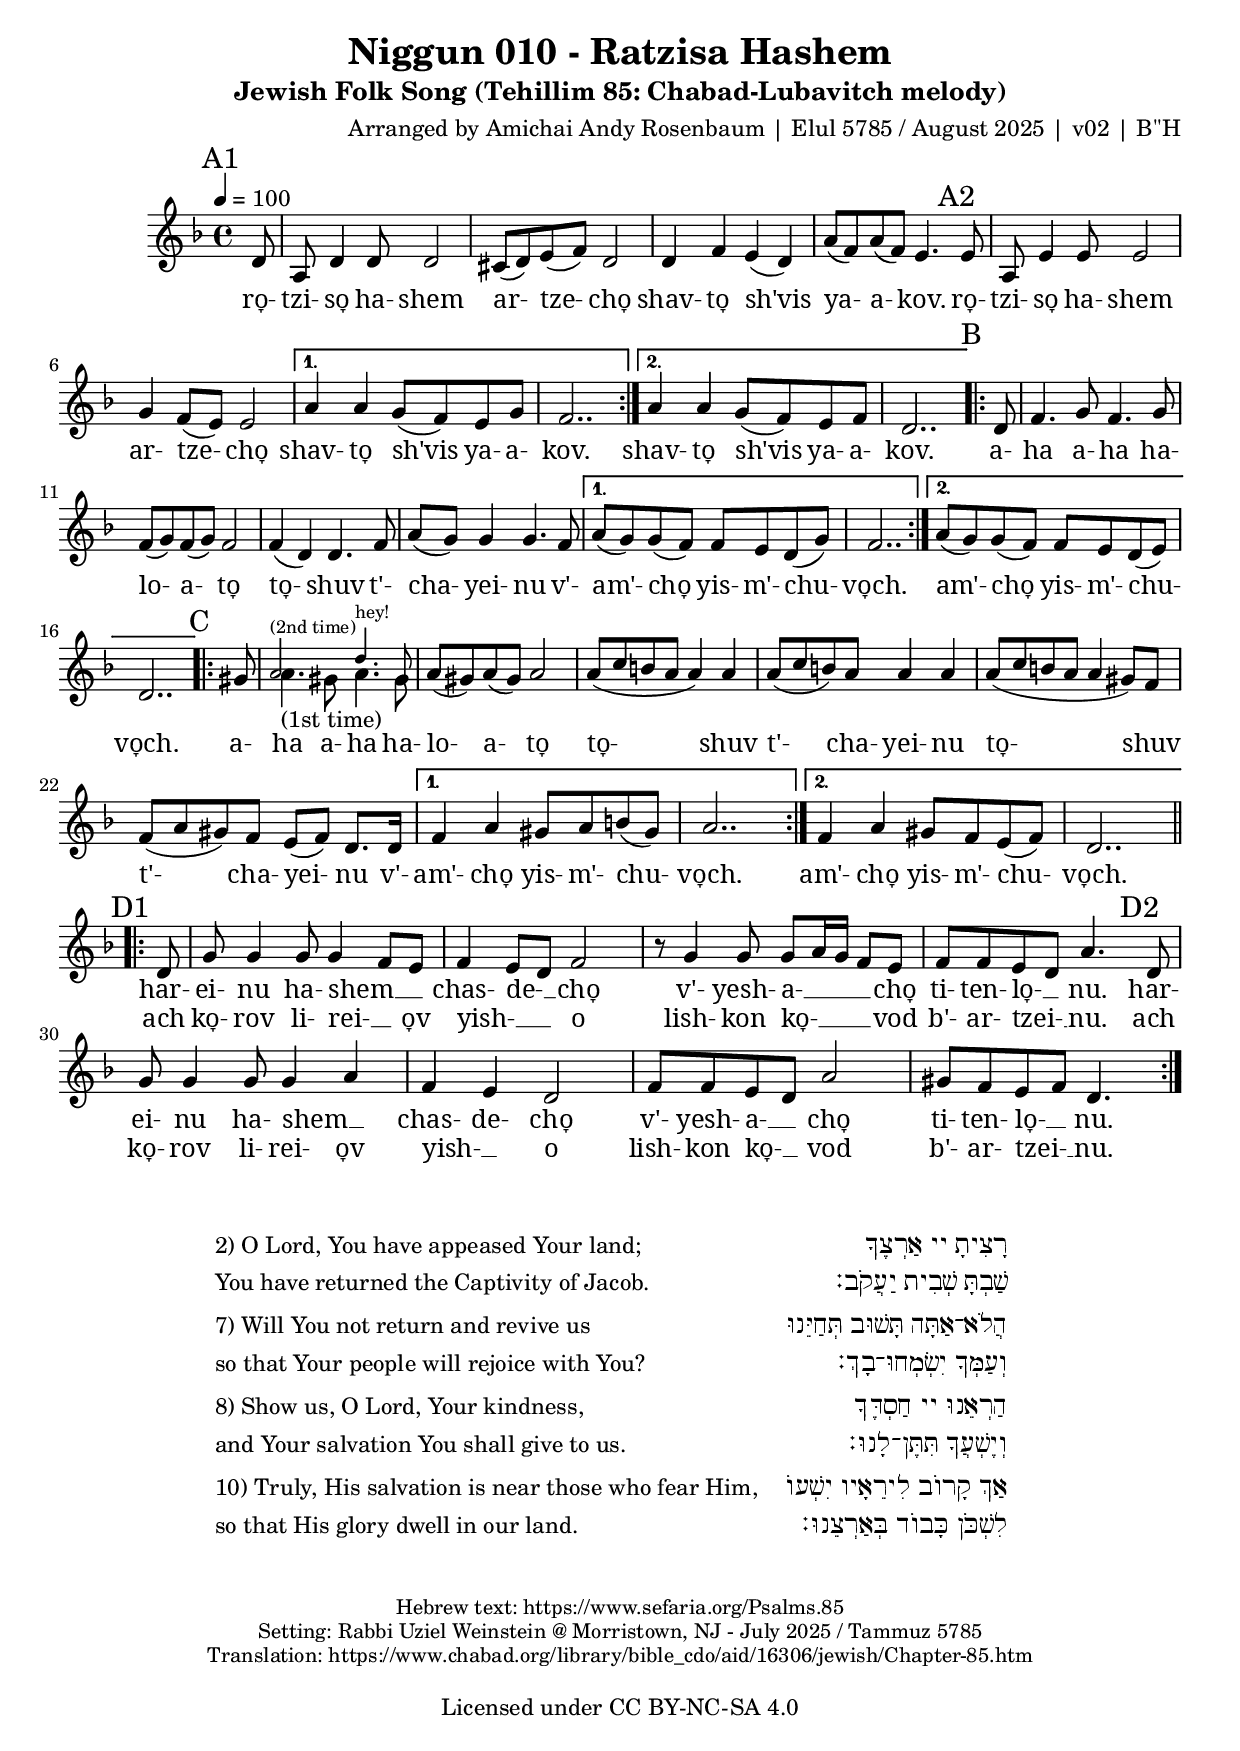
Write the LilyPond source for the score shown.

\version "2.24.4"


\header {
  title = "Niggun 010 - Ratzisa Hashem"
  subtitle = "Jewish Folk Song (Tehillim 85: Chabad-Lubavitch melody)"
%   subsubtitle = "Transliteration Style: Tehillat Hashem English"
  % subsubtitle = "Transliteration Style: Modern Israeli"
  % subsubtitle = "Transliteration Style: ArtScroll Ashkenazi"
  arranger = "Arranged by Amichai Andy Rosenbaum | Elul 5785 / August 2025 | v02 | B''H"
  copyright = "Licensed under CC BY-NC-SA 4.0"
}



upperAOne = \relative c' {
  \mark \markup { "A1" }
  \partial 8 d8
  | a8 d4 d8 d2
  | cis8( d) e( f) d2
  | d4 f e( d)
  | a'8( f) a( f) e4.
}

upperATwo = \relative c' {
  \mark \markup { "A2" }
  e8
  | a,8 e'4 e8 e2
  | g4 f8( e) e2
}

upperAEndX = \relative c'' {
  | a4 a g8( f) e8 g
  | f2..
}

upperAEndY = \relative c'' {
  | a4 a g8( f) e8 f
  | d2..
}

% a- ha a- ha ha- lo- a- to̞ to̞- shuv t'- cha- yei- nu v'- am'- cho̞ yis- m'- chu- vo̞ch.
upperBOne = \relative c' {
  \mark \markup { "B" }
  d8
  | f4. g8 f4. g8
  | f( g) f( g) f2
  % to̞- shuv t'-
  | f4( d) d4. f8
  | a8( g) g4 g4. f8
}

upperBOneEndX = \relative c'' {
  | a8( g) g( f) f e d( g)
  | f2..
}

upperBOneEndY = \relative c'' {
  | a8( g) g( f) f e d( e)
  | d2..
}


upperBTwoPickup = \relative c'' {
  \mark \markup { "C" }
  gis8
}

upperBTwoSplitFirstTime = \relative c'' {
  a4._\markup { "(1st time)" } gis8 a4. gis8
}

upperBTwoSplitSecondTime = \relative c'' {
  a2^\markup { "(2nd time)" } d4.^\markup { "hey!" } gis,8
}

upperBTwoSplitJoint = \relative c'' {
  \oneVoice
  <<
    \new Voice = "two" {
      \voiceTwo
      \override Stem.direction = #UP
      \tiny
      \upperBTwoSplitSecondTime
      \normalsize
      \revert Stem.direction
    }
%     \new Voice = "two" {
    {
      \voiceOne
      \override Stem.direction = #DOWN
      \upperBTwoSplitFirstTime
      \revert Stem.direction
    }
  >>
  \oneVoice
}

upperBTwoCommon = \relative c'' {
  | a8( gis) a( gis) a2
  % to̞- shuv
  | a8( c b a a4) a
  | a8( c b) a a4 a
  | a8( c b a a4 gis8) f
  % t'- cha- yei- nu v'
  | f( a gis) f e( f) d8. d16
}


upperBTwoEndX = \relative c' {
  | f4 a gis8 a b( gis)
  | a2..
}

upperBTwoEndY = \relative c' {
  | f4 a gis8 f e( f)
  | d2..
}

%   har- ei- nu ha- shem chas- de- cho̞ v'- yesh- a- cho̞ ti- ten- lo̞- nu.
% ach ko̞- rov li- rei- o̞v yish- o lish- kon ko̞- vod b'- ar- tzei- nu.
upperCOne = \relative c' {
  \mark \markup { "D1" }
  d8
  | g8 g4 g8 g4 f8 e
  | f4 e8 d f2
  | r8 g4 g8 g a16 g f8 e f f e d a'4.
}

upperCOneP = \relative c' {
  \mark \markup { "D2" }
  d8
  | g8 g4 g8 g4 a4
  | f4 e4 d2
  | f8 f e d a'2 gis8 f e f d4.
}

% ======== %
% Sections %
% ======== %

sectionUpperA = {
  \repeat volta 2 {

    \upperAOne
    \upperATwo

    \alternative {
      \upperAEndX
      \upperAEndY
    }
  
  }
}

sectionUpperBOne = {
  \repeat volta 2 {
    \upperBOne
    
    \alternative {
      \upperBOneEndX
      \upperBOneEndY
    }
  }
}

% a- ha a- ha ha- lo- a- to̞ to̞- shuv t'- cha- yei- nu v'- am'- cho̞ yis- m'- chu- vo̞ch.
sectionUpperBTwoScore = {
  \repeat volta 2 {
    \upperBTwoPickup
    \upperBTwoSplitJoint
    \upperBTwoCommon
    \alternative {
      \upperBTwoEndX
      \upperBTwoEndY
    }
  }
}

sectionUpperBTwoMidi = {
  \upperBTwoPickup
  \upperBTwoSplitFirstTime
  \upperBTwoCommon
  \upperBTwoEndX
  
  \upperBTwoPickup
  \upperBTwoSplitSecondTime
  \upperBTwoCommon
  \upperBTwoEndY
}

sectionUpperC = {
  \repeat volta 2 {
    \upperCOne
    \upperCOneP
  }
}

% ===== %
% Parts %
% ===== %


upper = {
  \clef treble
  \key d \minor
  \time 4/4
  \tempo 4 = 100
  
  \sectionUpperA
  
  \sectionUpperBOne
  
  \sectionUpperBTwoScore

  \break
}

upperMidi = {
  \clef treble
  \key d \minor
  \time 4/4
  \tempo 4 = 100
  
  \sectionUpperA
  
  \sectionUpperBOne
  
  \sectionUpperBTwoMidi
  
  \sectionUpperC

}

% ==== %
% Text %
% ==== %

textAOne = \lyricmode {
  ro̞- tzi- so̞ ha- shem ar- tze- cho̞ shav- to̞ sh'vis ya- a- kov.
}

textATwo = \textAOne

textAEndY = \lyricmode {
  shav- to̞ sh'vis ya- a- kov.
}

textBOne = \lyricmode {
  a- ha a- ha ha- lo- a- to̞ to̞- shuv t'- cha- yei- nu v'- am'- cho̞ yis- m'- chu- vo̞ch.
}

textBTwo = \lyricmode {
  a- ha a- ha ha- lo- a- to̞ to̞- shuv t'- cha- yei- nu to̞- shuv t'- cha- yei- nu v'- am'- cho̞ yis- m'- chu- vo̞ch.
}

textBTwoEndY = \lyricmode {
  am'- cho̞ yis- m'- chu- vo̞ch.
}

% textBTwoP = \lyricmode {
%   a- ha hei ha- lo- a- to̞ to̞- shuv t'- cha- yei- nu to̞- shuv t'- cha- yei- nu v'- am'- cho̞ yis- m'- chu- vo̞ch.
% }

textBOneEndY = \lyricmode {
  am'- cho̞ yis- m'- chu- vo̞ch.
}

textCOne = \lyricmode {
  har- ei- nu ha- shem __ _ _ chas- de- __ _ cho̞ v'- yesh- a- __ _ _ _ cho̞ ti- ten- lo̞- __ _ nu.
}

textCOneP = \lyricmode {
  har- ei- nu ha- shem __ _ chas- de- cho̞ v'- yesh- a- __ _ cho̞ ti- ten- lo̞- __ _ nu.
}

textCTwo = \lyricmode {
  ach ko̞- rov li- rei- __ _ o̞v yish- __ _ _ o lish- kon ko̞- __ _ _ _ vod b'- ar- tzei- __ _ nu.
}

textCTwoP = \lyricmode {
  ach ko̞- rov li- rei- o̞v yish- __ _ o lish- kon ko̞- __ _ vod b'- ar- tzei- __ _ nu.
}


textAll = {
  \textAOne
  \textATwo
  \textAEndY
  \textBOne
  \textBOneEndY
  \textBTwo
  \textBTwoEndY
}

% ====== %
% Staves %
% ====== %

bodyVoice = \new Voice = "body" \upper

endingVoice = \new Voice = "ending" \sectionUpperC

staffUpper = \new Staff = upper {
  \set Staff.midiInstrument = #"tuba" \bodyVoice \endingVoice
}

staffUpperMidi = \new Staff = upperMidi { \set Staff.midiInstrument = #"tuba" \new Voice = "singer" \upperMidi }

staffLyrics = \new Lyrics \with {
  alignBelowContext = "upper"
  \override VerticalAxisGroup.remove-empty = ##t
} \lyricsto "body" { \textAll }

endLyricsOne = \new Lyrics \with {
  alignBelowContext = "upper"
  \override VerticalAxisGroup.remove-empty = ##t
} \lyricsto "ending" { \textCOne \textCOneP }

endLyricsTwo = \new Lyrics \with {
  alignBelowContext = "upper"
  \override VerticalAxisGroup.remove-empty = ##t
} \lyricsto "ending" { \textCTwo \textCTwoP }

theScore = {
  \new PianoStaff <<
    \staffUpper
    \staffLyrics
    \endLyricsTwo
    \endLyricsOne
  >>
}

theScoreMidi = {
  \new PianoStaff <<
    \staffUpperMidi
  >>
}

\score {
    \theScore
  \layout {
    \context {
      \Lyrics
      \override LyricText.font-name = #"Garamond"
%       \override LyricText.font-name = #"Times New Roman,"
    }
 }
  % \midi { \context { \Score midiRepeatTypes #onlyRepeats } }
}

\score {
\unfoldRepeats {
  \transpose c' c  {
  \theScoreMidi
  }
}
  \midi { 
	}
}


\markup {
  \vspace #2
}

\markup {
  \line {
    \hspace #15
    \column {
      \line { 2) O Lord, You have appeased Your land; }
      \vspace #0.2
      \line { You have returned the Captivity of Jacob. }
      \vspace #0.2
      \line {  }
      \vspace #0.2
      \line { 7) Will You not return and revive us }
      \vspace #0.2
      \line { so that Your people will rejoice with You? }
      \vspace #0.2
      \line {  }
      \vspace #0.2
      \line { 8) Show us, O Lord, Your kindness, }
      \vspace #0.2
      \line { and Your salvation You shall give to us. }
      \vspace #0.2
      \line {  }
      \vspace #0.2
      \line { 10) Truly, His salvation is near those who fear Him, }
      \vspace #0.2
      \line { so that His glory dwell in our land. }
      \vspace #0.2
    }
    \hspace #2
    \column {
      \right-align {
        \fontsize #1.5 {
          \line { אַרְצֶךָ יי רָצִיתָ }
          \vspace #0.2
          \line { יַעֲקֹב׃ שְׁבִית שַׁבְתָּ }
          \vspace #0.2
          \line {  }
          \vspace #0.2
          \line { תְּחַיֵּנוּ תָּשׁוּב הֲלֹא־אַתָּה }
          \vspace #0.2
          \line { יִשְׂמְחוּ־בָךְ׃ וְעַמְּךָ }
          \vspace #0.2
          \line {  }
          \vspace #0.2
          \line { חַסְדֶּךָ יי הַרְאֵנוּ }
          \vspace #0.2
          \line { תִּתֶּן־לָנוּ׃ וְיֶשְׁעֲךָ }
          \vspace #0.2
          \line {  }
          \vspace #0.2
          \line { יִשְׁעוֹ לִירֵאָיו קָרוֹב אַךְ }
          \vspace #0.2
          \line { בְּאַרְצֵנוּ׃ כָּבוֹד לִשְׁכֹּן }
          \vspace #0.2
        }
      }
    }
  }
}


\markup {
  \vspace #2
  \fill-line {
	\line { \small "Hebrew text: https://www.sefaria.org/Psalms.85" }
}
}

\markup {
%   \vspace #1
  \fill-line {
	\line { \small "Setting: Rabbi Uziel Weinstein @ Morristown, NJ - July 2025 / Tammuz 5785" }
}
}

\markup {
%   \vspace #1
  \fill-line {
	\line { \small "Translation: https://www.chabad.org/library/bible_cdo/aid/16306/jewish/Chapter-85.htm" }
}
}
